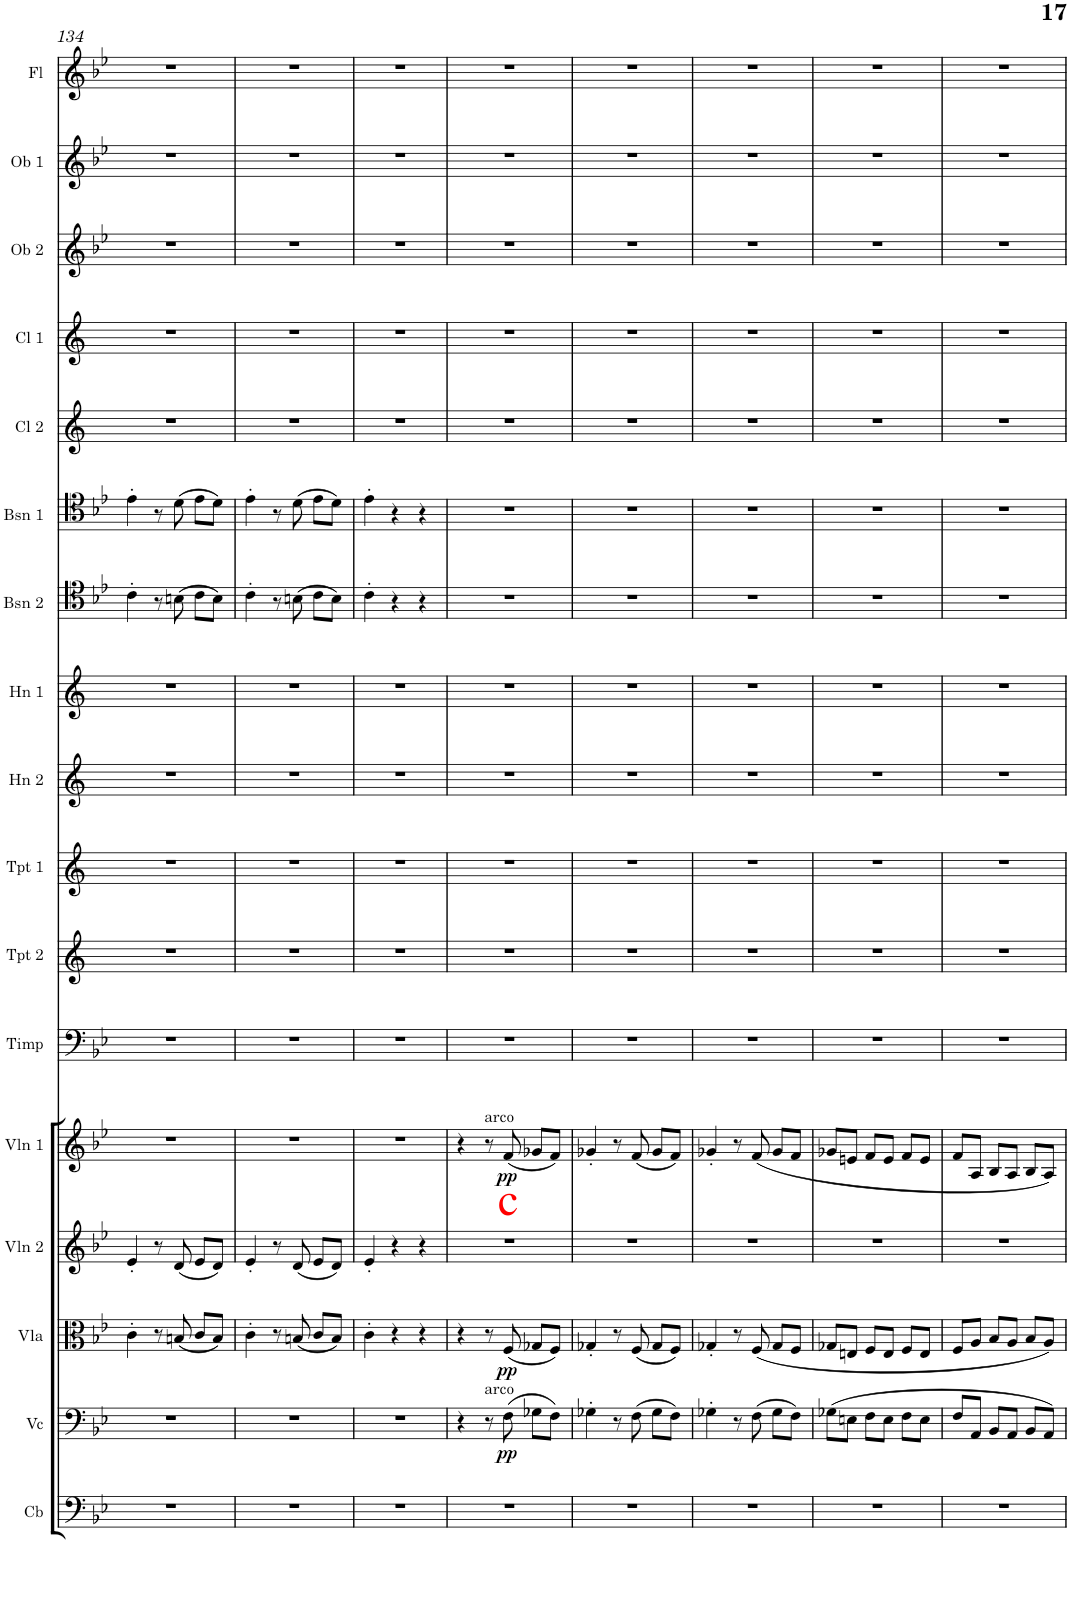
**kern	**kern	**dynam	**kern	**dynam	**kern	**kern	**text	**dynam	**kern	**kern	**kern	**kern	**kern	**kern	**kern	**kern	**kern	**kern	**kern	**kern
*part17	*part16	*part16	*part15	*part15	*part14	*part13	*part13	*part13	*part12	*part11	*part10	*part9	*part8	*part7	*part6	*part5	*part4	*part3	*part2	*part1
*staff17	*staff16	*staff16	*staff15	*staff15	*staff14	*staff13	*staff13	*staff13	*staff12	*staff11	*staff10	*staff9	*staff8	*staff7	*staff6	*staff5	*staff4	*staff3	*staff2	*staff1
*I"Contrabass	*I"Violoncello	*	*I"Viola	*	*I"Violin 2	*I"Violin 1	*	*	*I"Timpani	*I"Bb Trumpet 2	*I"Bb Trumpet 1	*I"Bb (basso) Horn 2	*I"Bb (basso) Horn 1	*I"Bassoon 2	*I"Bassoon 1	*I"Bb Clarinet 2	*I"Bb Clarinet 1	*I"Oboe 2	*I"Oboe 1	*I"Flute
*I'Cb	*I'Vc	*	*I'Vla	*	*I'Vln 2	*I'Vln 1	*	*	*I'Timp	*I'Tpt 2	*I'Tpt 1	*I'Hn 2	*I'Hn 1	*I'Bsn 2	*I'Bsn 1	*I'Cl 2	*I'Cl 1	*I'Ob 2	*I'Ob 1	*I'Fl
!!LO:PB:g=z
*clefF4	*clefF4	*	*clefC3	*	*clefG2	*clefG2	*	*	*clefF4	*clefG2	*clefG2	*clefG2	*clefG2	*clefC4	*clefC4	*clefG2	*clefG2	*clefG2	*clefG2	*clefG2
*Trd7c12	*	*	*	*	*	*	*	*	*	*Trd1c2	*Trd1c2	*Trd8c14	*Trd8c14	*	*	*Trd1c2	*Trd1c2	*	*	*
*k[b-e-]	*k[b-e-]	*	*k[b-e-]	*	*k[b-e-]	*k[b-e-]	*	*	*k[b-e-]	*k[]	*k[]	*k[]	*k[]	*k[b-e-]	*k[b-e-]	*k[]	*k[]	*k[b-e-]	*k[b-e-]	*k[b-e-]
*M3/4	*M3/4	*	*M3/4	*	*M3/4	*M3/4	*	*	*M3/4	*M3/4	*M3/4	*M3/4	*M3/4	*M3/4	*M3/4	*M3/4	*M3/4	*M3/4	*M3/4	*M3/4
=134	=134	=134	=134	=134	=134	=134	=134	=134	=134	=134	=134	=134	=134	=134	=134	=134	=134	=134	=134	=134
2.r	2.r	.	4c'\	.	4e-'/	2.r	.	.	2.r	2.r	2.r	2.r	2.r	4c'\	4e-'\	2.r	2.r	2.r	2.r	2.r
.	.	.	8r	.	8r	.	.	.	.	.	.	.	.	8r	8r	.	.	.	.	.
.	.	.	(8Bn/	.	(8d/	.	.	.	.	.	.	.	.	(8Bn\	(8d\	.	.	.	.	.
.	.	.	8c/L	.	8e-/L	.	.	.	.	.	.	.	.	8c\L	8e-\L	.	.	.	.	.
.	.	.	8B/J)	.	8d/J)	.	.	.	.	.	.	.	.	8B\J)	8d\J)	.	.	.	.	.
=135	=135	=135	=135	=135	=135	=135	=135	=135	=135	=135	=135	=135	=135	=135	=135	=135	=135	=135	=135	=135
2.r	2.r	.	4c'\	.	4e-'/	2.r	.	.	2.r	2.r	2.r	2.r	2.r	4c'\	4e-'\	2.r	2.r	2.r	2.r	2.r
.	.	.	8r	.	8r	.	.	.	.	.	.	.	.	8r	8r	.	.	.	.	.
.	.	.	(8Bn/	.	(8d/	.	.	.	.	.	.	.	.	(8Bn\	(8d\	.	.	.	.	.
.	.	.	8c/L	.	8e-/L	.	.	.	.	.	.	.	.	8c\L	8e-\L	.	.	.	.	.
.	.	.	8B/J)	.	8d/J)	.	.	.	.	.	.	.	.	8B\J)	8d\J)	.	.	.	.	.
=136	=136	=136	=136	=136	=136	=136	=136	=136	=136	=136	=136	=136	=136	=136	=136	=136	=136	=136	=136	=136
2.r	2.r	.	4c'\	.	4e-'/	2.r	.	.	2.r	2.r	2.r	2.r	2.r	4c'\	4e-'\	2.r	2.r	2.r	2.r	2.r
.	.	.	4r	.	4r	.	.	.	.	.	.	.	.	4r	4r	.	.	.	.	.
.	.	.	4r	.	4r	.	.	.	.	.	.	.	.	4r	4r	.	.	.	.	.
=137	=137	=137	=137	=137	=137	=137	=137	=137	=137	=137	=137	=137	=137	=137	=137	=137	=137	=137	=137	=137
2.r	4r	.	4r	.	2.r	4r	.	.	2.r	2.r	2.r	2.r	2.r	2.r	2.r	2.r	2.r	2.r	2.r	2.r
!	!	!	!	!	!	!LO:TX:a:t=arco	!	!	!	!	!	!	!	!	!	!	!	!	!	!
!	!LO:TX:a:t=arco	!	!	!	!	!	!	!	!	!	!	!	!	!	!	!	!	!	!	!
.	8r	.	8r	.	.	8r	.	.	.	.	.	.	.	.	.	.	.	.	.	.
!	!	!LO:DY:b	!	!LO:DY:b	!	!	!LO:LY:b:color=#FF0000	!LO:DY:b	!	!	!	!	!	!	!	!	!	!	!	!
.	(8F\	pp	(8F/	pp	.	(8f/	c	pp	.	.	.	.	.	.	.	.	.	.	.	.
.	8G-X\L	.	8G-X/L	.	.	8g-X/L	.	.	.	.	.	.	.	.	.	.	.	.	.	.
.	8F\J)	.	8F/J)	.	.	8f/J)	.	.	.	.	.	.	.	.	.	.	.	.	.	.
=138	=138	=138	=138	=138	=138	=138	=138	=138	=138	=138	=138	=138	=138	=138	=138	=138	=138	=138	=138	=138
2.r	4G-X'\	.	4G-X'/	.	2.r	4g-X'/	.	.	2.r	2.r	2.r	2.r	2.r	2.r	2.r	2.r	2.r	2.r	2.r	2.r
.	8r	.	8r	.	.	8r	.	.	.	.	.	.	.	.	.	.	.	.	.	.
.	(8F\	.	(8F/	.	.	(8f/	.	.	.	.	.	.	.	.	.	.	.	.	.	.
.	8G-\L	.	8G-/L	.	.	8g-/L	.	.	.	.	.	.	.	.	.	.	.	.	.	.
.	8F\J)	.	8F/J)	.	.	8f/J)	.	.	.	.	.	.	.	.	.	.	.	.	.	.
=139	=139	=139	=139	=139	=139	=139	=139	=139	=139	=139	=139	=139	=139	=139	=139	=139	=139	=139	=139	=139
2.r	4G-X'\	.	4G-X'/	.	2.r	4g-X'/	.	.	2.r	2.r	2.r	2.r	2.r	2.r	2.r	2.r	2.r	2.r	2.r	2.r
.	8r	.	8r	.	.	8r	.	.	.	.	.	.	.	.	.	.	.	.	.	.
.	(8F\	.	(8F/	.	.	(8f/	.	.	.	.	.	.	.	.	.	.	.	.	.	.
.	8G-\L	.	8G-/L	.	.	8g-/L	.	.	.	.	.	.	.	.	.	.	.	.	.	.
.	8F\J)	.	8F/J	.	.	8f/J	.	.	.	.	.	.	.	.	.	.	.	.	.	.
=140	=140	=140	=140	=140	=140	=140	=140	=140	=140	=140	=140	=140	=140	=140	=140	=140	=140	=140	=140	=140
2.r	(8G-X\L	.	8G-X/L	.	2.r	8g-X/L	.	.	2.r	2.r	2.r	2.r	2.r	2.r	2.r	2.r	2.r	2.r	2.r	2.r
.	8En\J	.	8En/J	.	.	8en/J	.	.	.	.	.	.	.	.	.	.	.	.	.	.
.	8F\L	.	8F/L	.	.	8f/L	.	.	.	.	.	.	.	.	.	.	.	.	.	.
.	8E\J	.	8E/J	.	.	8e/J	.	.	.	.	.	.	.	.	.	.	.	.	.	.
.	8F\L	.	8F/L	.	.	8f/L	.	.	.	.	.	.	.	.	.	.	.	.	.	.
.	8E\J	.	8E/J	.	.	8e/J	.	.	.	.	.	.	.	.	.	.	.	.	.	.
=141	=141	=141	=141	=141	=141	=141	=141	=141	=141	=141	=141	=141	=141	=141	=141	=141	=141	=141	=141	=141
2.r	8F/L	.	8F/L	.	2.r	8f/L	.	.	2.r	2.r	2.r	2.r	2.r	2.r	2.r	2.r	2.r	2.r	2.r	2.r
.	8AA/J	.	8A/J	.	.	8A/J	.	.	.	.	.	.	.	.	.	.	.	.	.	.
.	8BB-/L	.	8B-/L	.	.	8B-/L	.	.	.	.	.	.	.	.	.	.	.	.	.	.
.	8AA/J	.	8A/J	.	.	8A/J	.	.	.	.	.	.	.	.	.	.	.	.	.	.
.	8BB-/L	.	8B-/L	.	.	8B-/L	.	.	.	.	.	.	.	.	.	.	.	.	.	.
.	8AA/J)	.	8A/J)	.	.	8A/J)	.	.	.	.	.	.	.	.	.	.	.	.	.	.
=	=	=	=	=	=	=	=	=	=	=	=	=	=	=	=	=	=	=	=	=
*-	*-	*-	*-	*-	*-	*-	*-	*-	*-	*-	*-	*-	*-	*-	*-	*-	*-	*-	*-	*-
